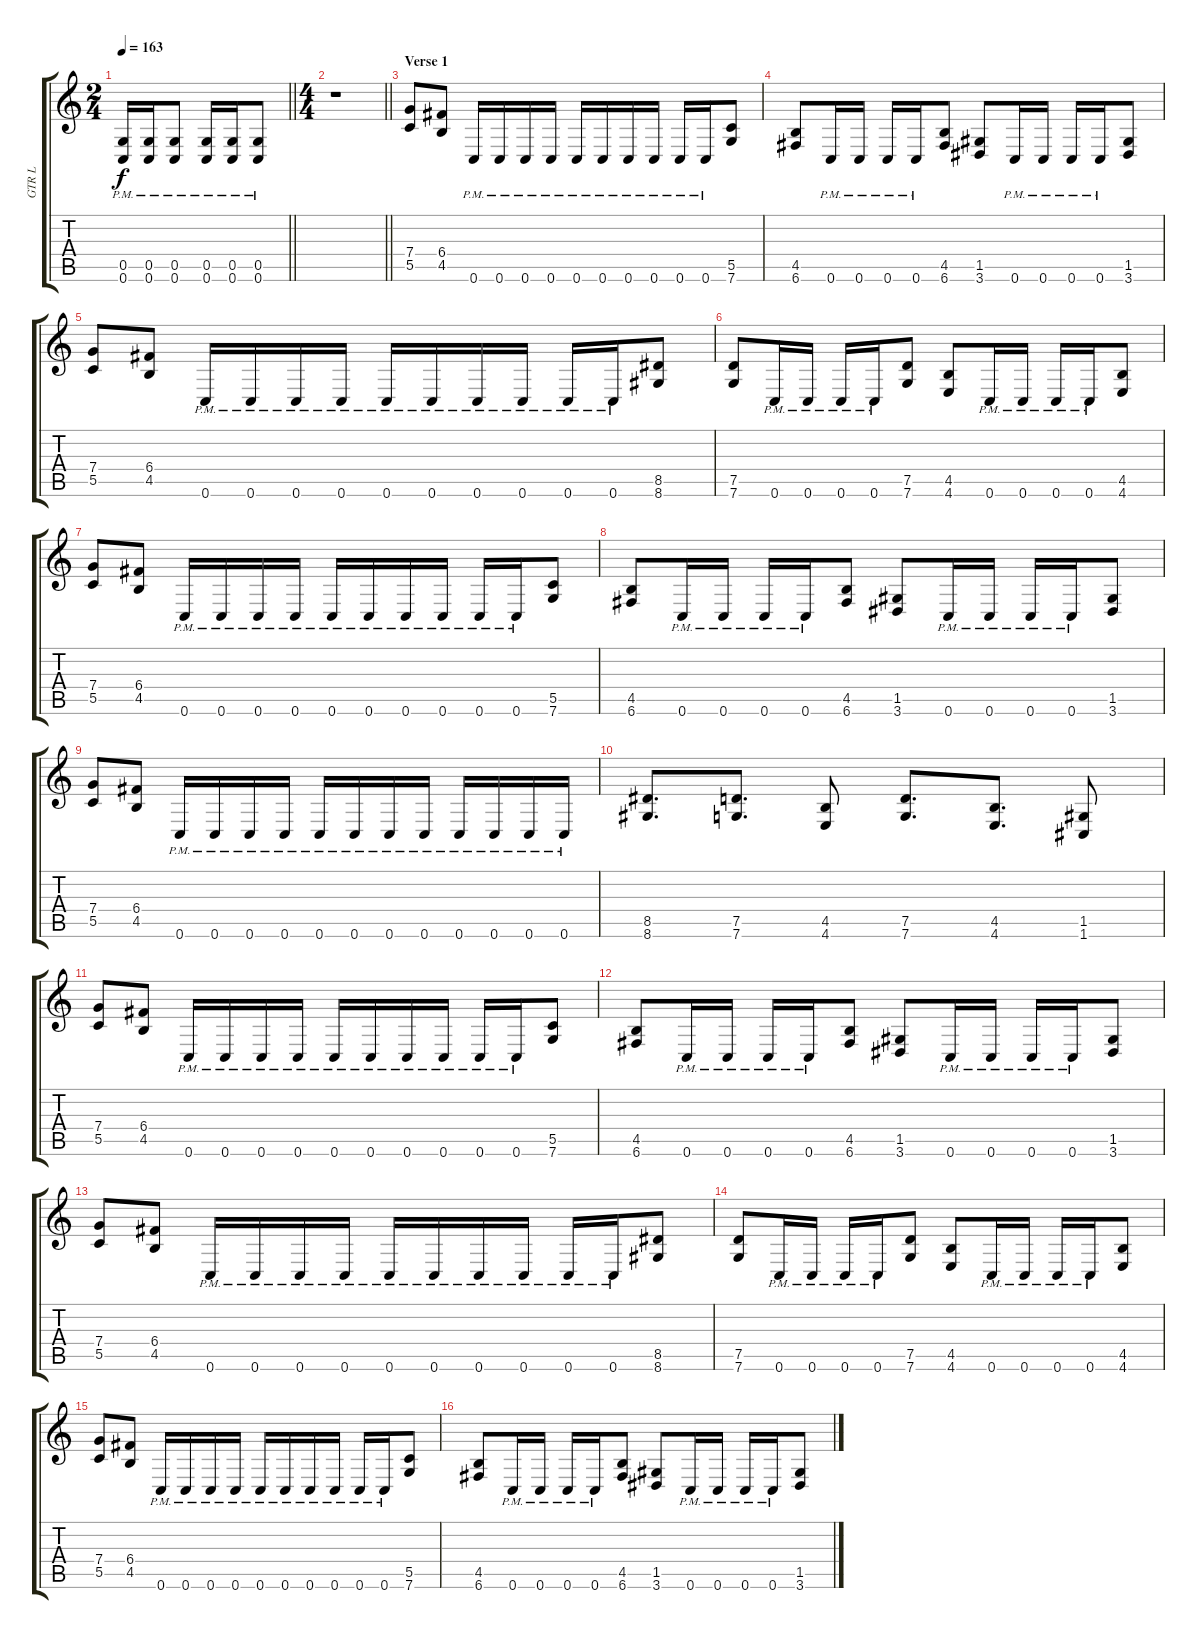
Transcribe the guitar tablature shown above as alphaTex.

\track ("GTR L" "GTR L") {instrument distortionguitar}
\staff {score tabs}
\tuning (D4 A3 F3 C3 G2 C2) {hide}
\ts (2 4)
\tempo 163
\clef g2
\barLineRight lightlight
\ks c
(0.5{pm} 0.6{pm}).16{dy f} (0.5{pm} 0.6{pm}).16 (0.5{pm} 0.6{pm}).8 (0.5{pm} 0.6{pm}).16 (0.5{pm} 0.6{pm}).16 (0.5{pm} 0.6{pm}).8 |
\ts (4 4)
\barLineRight lightlight
r.1 |
\section ("" "Verse 1")
(7.4 5.5).8 (6.4 4.5).8 0.6{pm}.16 0.6{pm}.16 0.6{pm}.16 0.6{pm}.16 0.6{pm}.16 0.6{pm}.16 0.6{pm}.16 0.6{pm}.16 0.6{pm}.16 0.6{pm}.16 (5.5 7.6).8 |
(4.5 6.6).8 0.6{pm}.16 0.6{pm}.16 0.6{pm}.16 0.6{pm}.16 (4.5 6.6).8 (1.5 3.6).8 0.6{pm}.16 0.6{pm}.16 0.6{pm}.16 0.6{pm}.16 (1.5 3.6).8 |
(7.4 5.5).8 (6.4 4.5).8 0.6{pm}.16 0.6{pm}.16 0.6{pm}.16 0.6{pm}.16 0.6{pm}.16 0.6{pm}.16 0.6{pm}.16 0.6{pm}.16 0.6{pm}.16 0.6{pm}.16 (8.5 8.6).8 |
(7.5 7.6).8 0.6{pm}.16 0.6{pm}.16 0.6{pm}.16 0.6{pm}.16 (7.5 7.6).8 (4.5 4.6).8 0.6{pm}.16 0.6{pm}.16 0.6{pm}.16 0.6{pm}.16 (4.5 4.6).8 |
(7.4 5.5).8 (6.4 4.5).8 0.6{pm}.16 0.6{pm}.16 0.6{pm}.16 0.6{pm}.16 0.6{pm}.16 0.6{pm}.16 0.6{pm}.16 0.6{pm}.16 0.6{pm}.16 0.6{pm}.16 (5.5 7.6).8 |
(4.5 6.6).8 0.6{pm}.16 0.6{pm}.16 0.6{pm}.16 0.6{pm}.16 (4.5 6.6).8 (1.5 3.6).8 0.6{pm}.16 0.6{pm}.16 0.6{pm}.16 0.6{pm}.16 (1.5 3.6).8 |
(7.4 5.5).8 (6.4 4.5).8 0.6{pm}.16 0.6{pm}.16 0.6{pm}.16 0.6{pm}.16 0.6{pm}.16 0.6{pm}.16 0.6{pm}.16 0.6{pm}.16 0.6{pm}.16 0.6{pm}.16 0.6{pm}.16 0.6{pm}.16 |
(8.5 8.6).8{d} (7.5 7.6).8{d} (4.5 4.6).8 (7.5 7.6).8{d} (4.5 4.6).8{d} (1.5 1.6).8 |
(7.4 5.5).8 (6.4 4.5).8 0.6{pm}.16 0.6{pm}.16 0.6{pm}.16 0.6{pm}.16 0.6{pm}.16 0.6{pm}.16 0.6{pm}.16 0.6{pm}.16 0.6{pm}.16 0.6{pm}.16 (5.5 7.6).8 |
(4.5 6.6).8 0.6{pm}.16 0.6{pm}.16 0.6{pm}.16 0.6{pm}.16 (4.5 6.6).8 (1.5 3.6).8 0.6{pm}.16 0.6{pm}.16 0.6{pm}.16 0.6{pm}.16 (1.5 3.6).8 |
(7.4 5.5).8 (6.4 4.5).8 0.6{pm}.16 0.6{pm}.16 0.6{pm}.16 0.6{pm}.16 0.6{pm}.16 0.6{pm}.16 0.6{pm}.16 0.6{pm}.16 0.6{pm}.16 0.6{pm}.16 (8.5 8.6).8 |
(7.5 7.6).8 0.6{pm}.16 0.6{pm}.16 0.6{pm}.16 0.6{pm}.16 (7.5 7.6).8 (4.5 4.6).8 0.6{pm}.16 0.6{pm}.16 0.6{pm}.16 0.6{pm}.16 (4.5 4.6).8 |
(7.4 5.5).8 (6.4 4.5).8 0.6{pm}.16 0.6{pm}.16 0.6{pm}.16 0.6{pm}.16 0.6{pm}.16 0.6{pm}.16 0.6{pm}.16 0.6{pm}.16 0.6{pm}.16 0.6{pm}.16 (5.5 7.6).8 |
(4.5 6.6).8 0.6{pm}.16 0.6{pm}.16 0.6{pm}.16 0.6{pm}.16 (4.5 6.6).8 (1.5 3.6).8 0.6{pm}.16 0.6{pm}.16 0.6{pm}.16 0.6{pm}.16 (1.5 3.6).8
